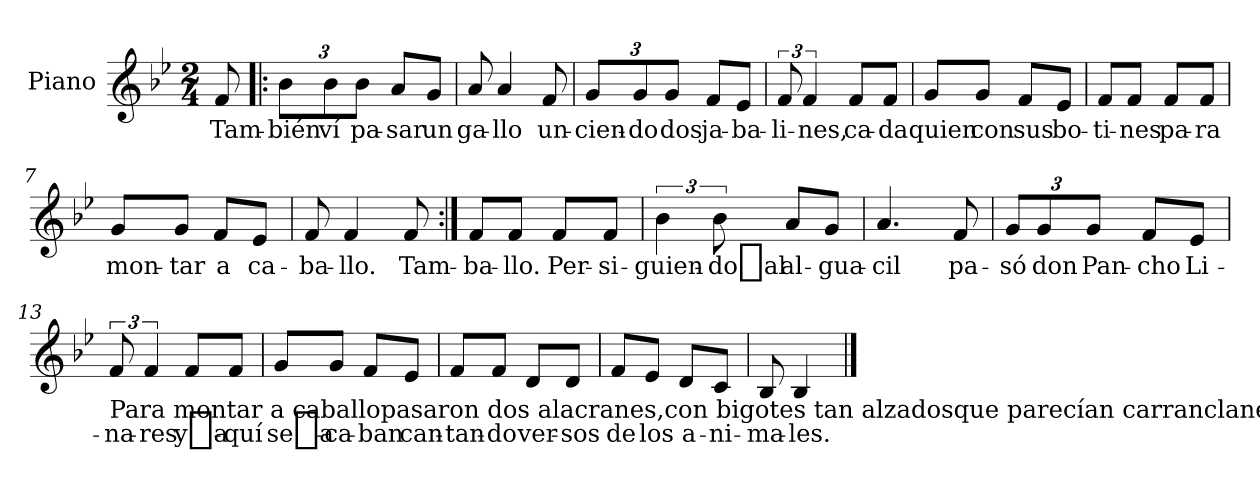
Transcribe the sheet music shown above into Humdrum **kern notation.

**kern	**text
*part1	*part1
*staff1	*staff1
*I"Piano	*
*I'Pno	*
*clefG2	*
*k[b-e-]	*
*B-:	*
*M2/4	*
=	=
8f/	Tam-
*MM110	*
=1!|:	=1!|:
*Xbrackettup	*
12b-\L	-bién
12b-\	ví
12b-\J	pa-
8a/L	-sar
8g/J	un
=2	=2
8a/	ga-
4a/	-llo
8f/	un-
=3	=3
12g/L	-cien-
12g/	-do
12g/J	dos
8f/L	ja-
8e-/J	-ba-
=4	=4
*brackettup	*
12f/	-li-
6f/	-nes,
8f/L	ca-
8f/J	-da
=5	=5
8g/L	quien
8g/J	con
8f/L	sus
8e-/J	bo-
=6	=6
8f/L	-ti-
8f/J	-nes
8f/L	pa-
8f/J	-ra
!!LO:LB:g=z
=7	=7
8g/L	mon-
8g/J	-tar
8f/L	a
8e-/J	ca-
=8	=8
8f/	-ba-
4f/	-llo.
8f/	Tam-
=9:|!	=9:|!
8f/L	-ba-
8f/J	-llo.
8f/L	Per-
8f/J	-si-
=10	=10
6b-\	-guien-
12b-\	-do_al
8a/L	al-
8g/J	-gua-
=11	=11
4.a/	-cil
8f/	pa-
=12	=12
*Xbrackettup	*
12g/L	-só
12g/	don
12g/J	Pan-
8f/L	-cho
8e-/J	Li-
!!LO:LB:g=z
=13	=13
*brackettup	*
!LO:TX:b:t=Para montar a caballopasaron dos alacranes,con bigotes tan alzadosque parecían carranclanes.Que parecían carranclanescon sus patas desolladas,pasaban mulas espiadaspersiguiendo al comején.Persiguiendo al comejénpasaron dos grillos flacos,con polainas y con tacos,y terciando su fusil.Y terciando su fusilpasó el ratoncito Pérez,con toditas sus mujerespersiguiendo al alguacil.Persiguiendo al alguacilpasó don Pancho Linares,y aquí se acaban cantandoversos de los animales.	!
12f/	-na-
6f/	-res
8f/L	y_a-
8f/J	-quí
=14	=14
8g/L	se_a-
8g/J	-ca-
8f/L	-ban
8e-/J	can-
=15	=15
8f/L	-tan-
8f/J	-do
8d/L	ver-
8d/J	-sos
=16	=16
8f/L	de
8e-/J	los
8d/L	a-
8c/J	-ni-
=17	=17
8B-/	-ma-
4B-/	-les.
==	==
*-	*-
